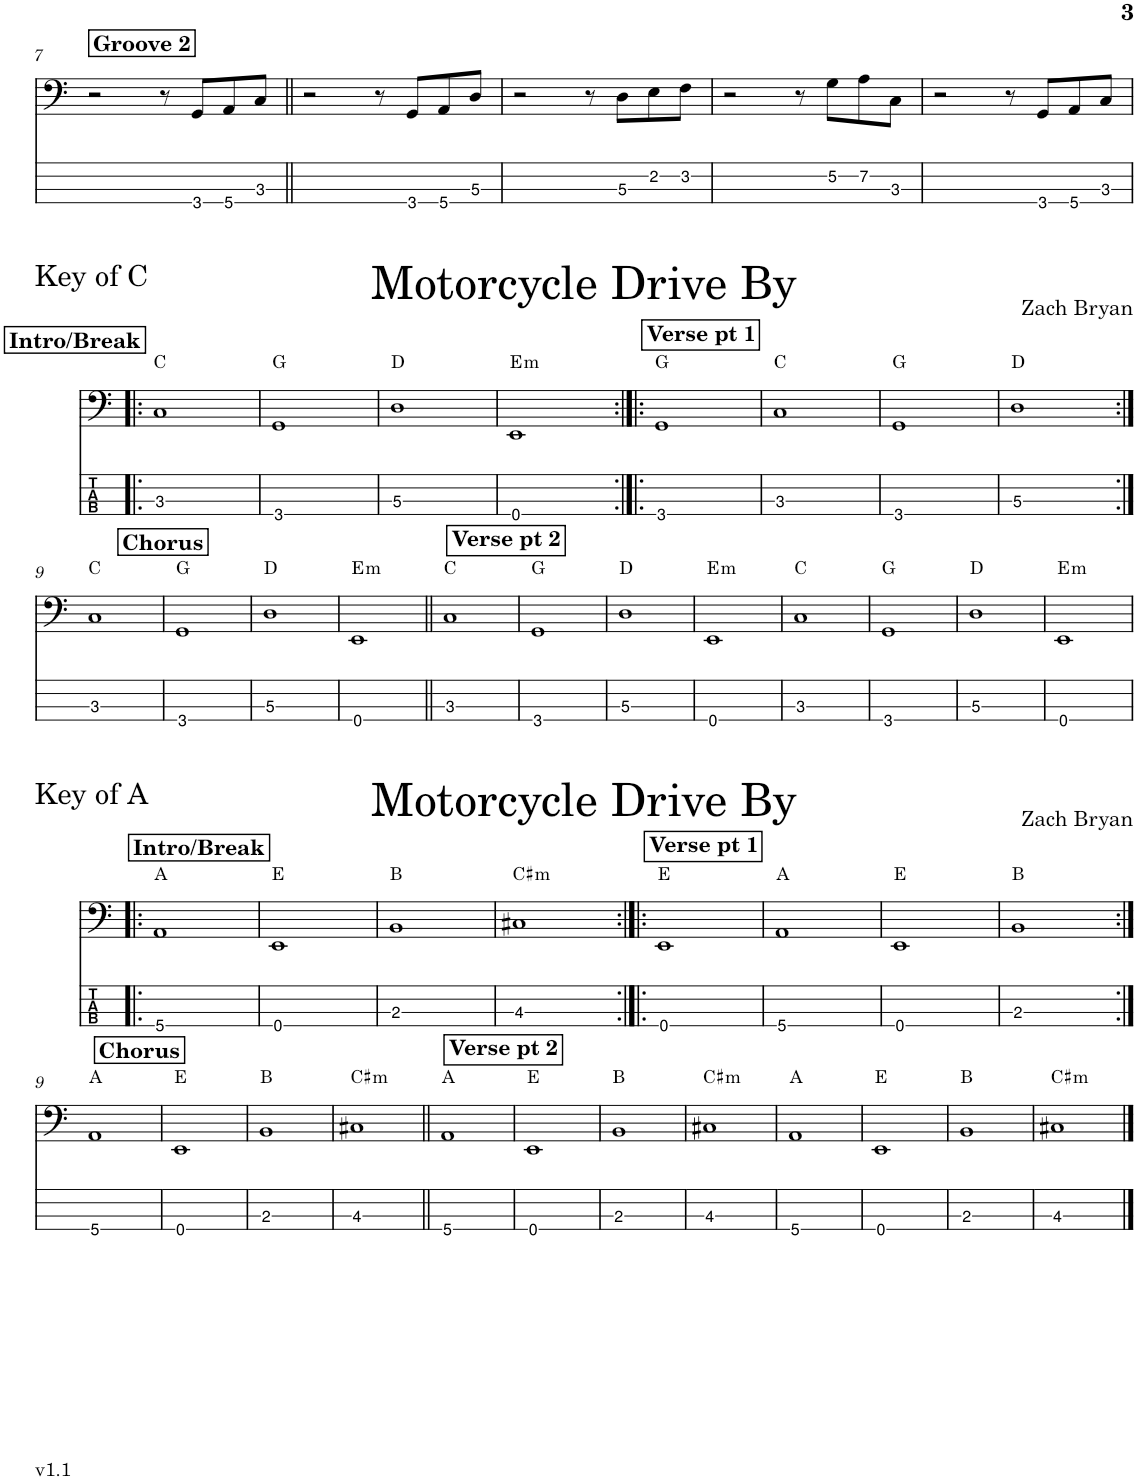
**kern	**kern	**harte
*part1	*part1	*part1
*staff2	*staff1	*
*I"Bass Guitar	*	*
*I'B. Guit.	*	*
!!LO:PB:g=z
*	*clefF4	*
*Trd7c12	*Trd7c12	*
*k[]	*k[]	*
*M4/4	*M4/4	*
!!LO:REH:place=s1:a:B:cj:fs=12:t=Groove 2
=7	=7	=7
2r	2r	.
8r	8r	.
8GG	8GG/L	.
8AAL	8AA/	.
8CJ	8C/J	.
=8||	=8||	=8||
2r	2r	.
8r	8r	.
8GG	8GG/L	.
8AAL	8AA/	.
8DJ	8D/J	.
=9	=9	=9
2r	2r	.
8r	8r	.
8D	8D\L	.
8EL	8E\	.
8FJ	8F\J	.
=10	=10	=10
2r	2r	.
8r	8r	.
8G	8G\L	.
8AL	8A\	.
8CJ	8C\J	.
=11	=11	=11
2r	2r	.
8r	8r	.
8GG	8GG/L	.
8AAL	8AA/	.
8CJ	8C/J	.
!!LO:LB:g=z
!!LO:REH:place=s1:a:B:cj:fs=12:t=Intro/Break
=1!|:	=1!|:	=1!|:
*stria4	*	*
1C	1C	C:maj
=2	=2	=2
1GG	1GG	G:maj
=3	=3	=3
1D	1D	D:maj
=4	=4	=4
!	!	!LO:H:kt=m
1EE	1EE	E:min
!!LO:REH:place=s1:a:B:cj:fs=12:t=Verse pt 1
=5:|!|:	=5:|!|:	=5:|!|:
1GG	1GG	G:maj
=6	=6	=6
1C	1C	C:maj
=7	=7	=7
1GG	1GG	G:maj
=8	=8	=8
1D	1D	D:maj
!!LO:LB:g=z
!!LO:REH:place=s1:a:B:cj:fs=12:t=Chorus
=9:|!	=9:|!	=9:|!
1C	1C	C:maj
=10	=10	=10
1GG	1GG	G:maj
=11	=11	=11
1D	1D	D:maj
=12	=12	=12
!	!	!LO:H:kt=m
1EE	1EE	E:min
!!LO:REH:place=s1:a:B:cj:fs=12:t=Verse pt 2
=13||	=13||	=13||
1C	1C	C:maj
=14	=14	=14
1GG	1GG	G:maj
=15	=15	=15
1D	1D	D:maj
=16	=16	=16
!	!	!LO:H:kt=m
1EE	1EE	E:min
=17	=17	=17
1C	1C	C:maj
=18	=18	=18
1GG	1GG	G:maj
=19	=19	=19
1D	1D	D:maj
=20	=20	=20
!	!	!LO:H:kt=m
1EE	1EE	E:min
!!LO:LB:g=z
!!LO:REH:place=s1:a:B:cj:fs=12:t=Intro/Break
=1!|:	=1!|:	=1!|:
*stria4	*	*
1AA	1AA	A:maj
=2	=2	=2
1EE	1EE	E:maj
=3	=3	=3
1BB	1BB	B:maj
=4	=4	=4
!	!	!LO:H:kt=m
1C#	1C#X	C#:min
!!LO:REH:place=s1:a:B:cj:fs=12:t=Verse pt 1
=5:|!|:	=5:|!|:	=5:|!|:
1EE	1EE	E:maj
=6	=6	=6
1AA	1AA	A:maj
=7	=7	=7
1EE	1EE	E:maj
=8	=8	=8
1BB	1BB	B:maj
!!LO:LB:g=z
!!LO:REH:place=s1:a:B:cj:fs=12:t=Chorus
=9:|!	=9:|!	=9:|!
1AA	1AA	A:maj
=10	=10	=10
1EE	1EE	E:maj
=11	=11	=11
1BB	1BB	B:maj
=12	=12	=12
!	!	!LO:H:kt=m
1C#	1C#X	C#:min
!!LO:REH:place=s1:a:B:cj:fs=12:t=Verse pt 2
=13||	=13||	=13||
1AA	1AA	A:maj
=14	=14	=14
1EE	1EE	E:maj
=15	=15	=15
1BB	1BB	B:maj
=16	=16	=16
!	!	!LO:H:kt=m
1C#	1C#X	C#:min
=17	=17	=17
1AA	1AA	A:maj
=18	=18	=18
1EE	1EE	E:maj
=19	=19	=19
1BB	1BB	B:maj
=20	=20	=20
!	!	!LO:H:kt=m
1C#	1C#X	C#:min
==	==	==
*-	*-	*-
